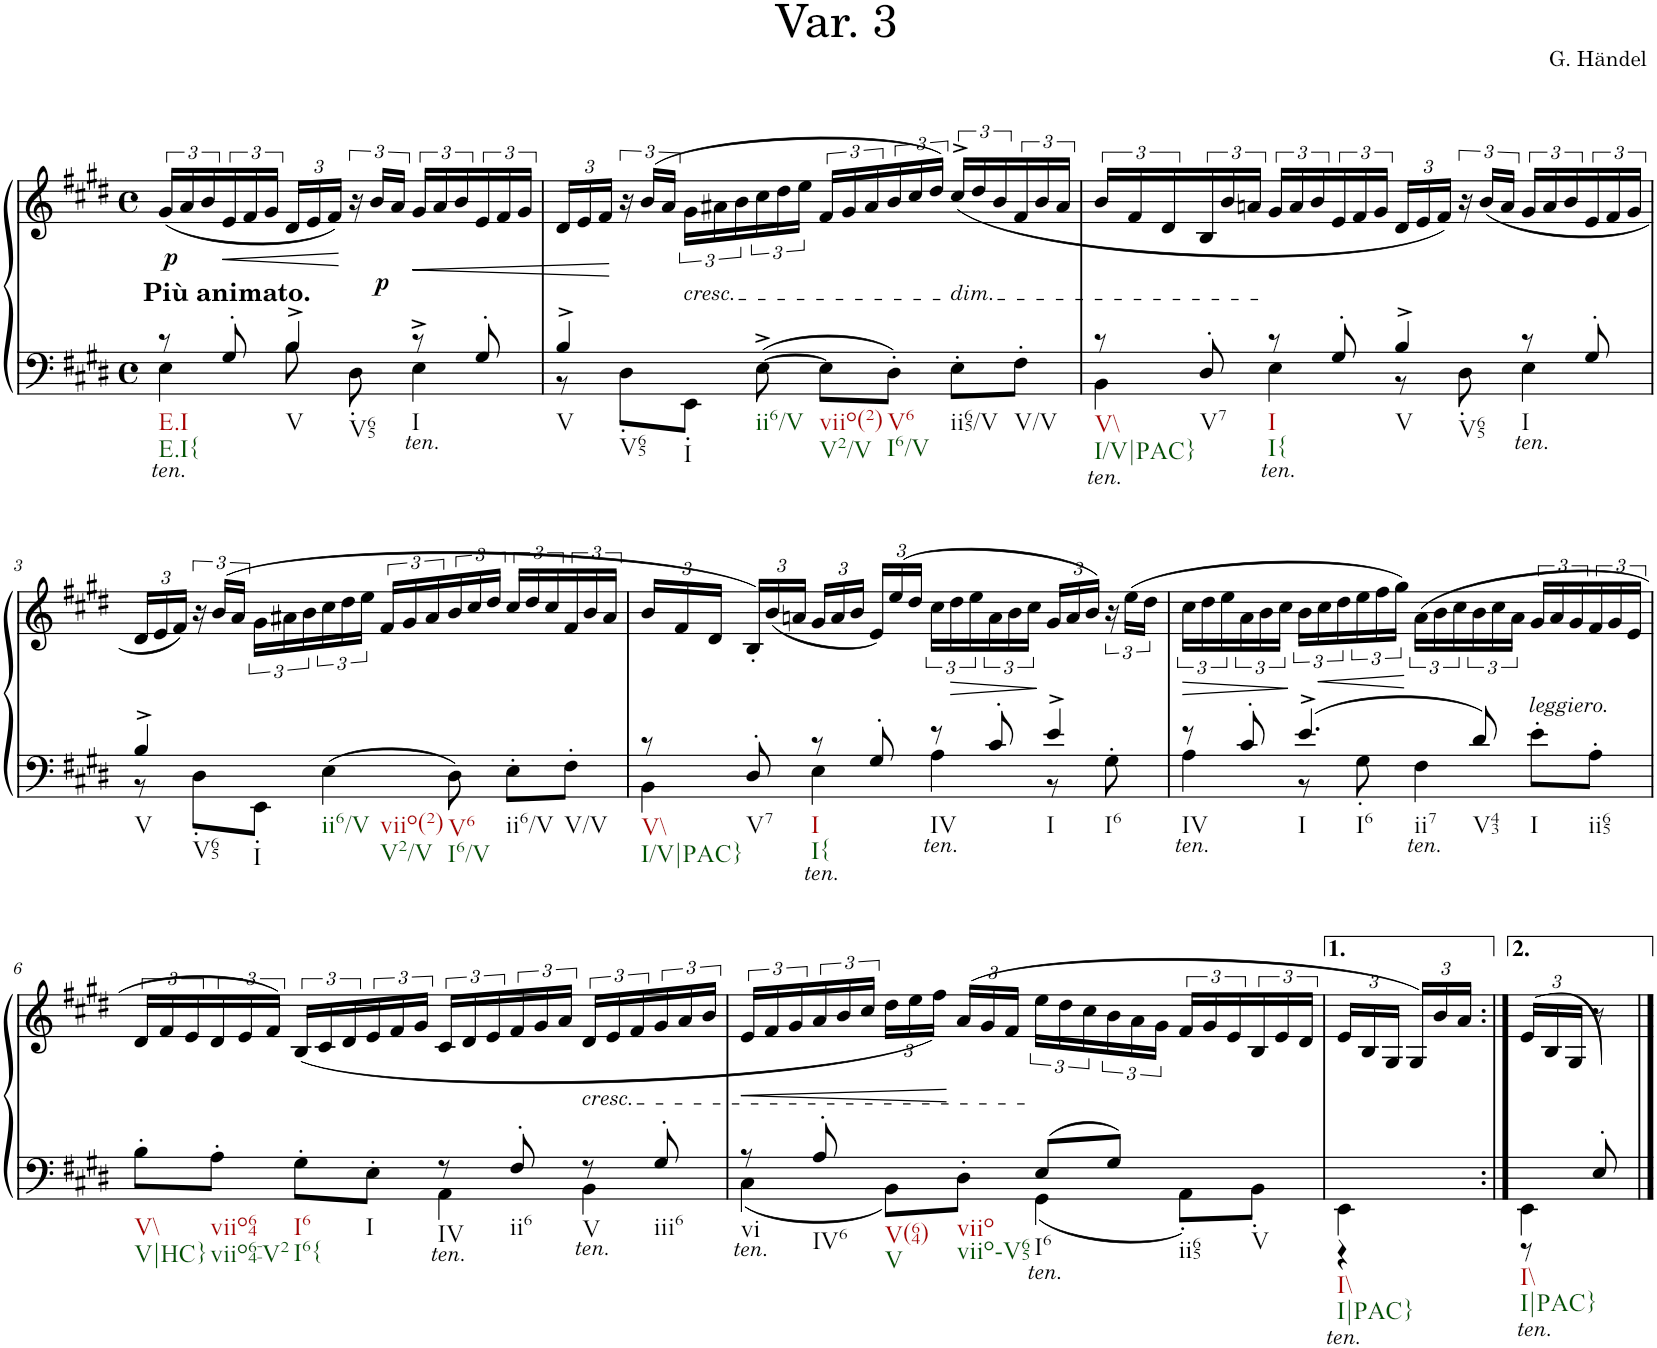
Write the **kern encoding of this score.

**kern	**kern	**dynam
*part1	*part1	*part1
*staff2	*staff1	*staff1/2
*I"Piano	*	*
*I'Pno.	*	*
*clefF4	*clefG2	*
*k[f#c#g#d#]	*k[f#c#g#d#]	*
*M4/4	*M4/4	*
*met(c)	*met(c)	*
=	=	=
*^	*	*
!	!	!LO:TX:b:B:t=Più animato.	!
!LO:TX:b:i:t=ten.	!	!	!
!LO:TX:b:t=E.I	!	!	!
!LO:TX:b:t=E.I{	!	!	!
!	!	!	!LO:DY:b
8r	4E\	(24g#/LL	p
.	.	24a/	.
.	.	24b/	.
!	!	!	!LO:HP:b
8G#'/	.	24e/	<
.	.	24f#/	.
.	.	24g#/JJ	.
*	*	*Xbrackettup	*
!LO:TX:b:t=V	!	!	!
!LO:TX:b:t=V65	!	!	!
4B^/	8B\	24d#/LL	.
.	.	24e/	.
.	.	24f#/JJ)	.
*	*	*brackettup	*
.	8D#'\	24r	[
!	!	!	!LO:DY:b
.	.	24b/LL	p
.	.	24a/JJ	.
!LO:TX:b:i:t=ten.	!	!	!
!LO:TX:b:t=I	!	!	!
!	!	!	!LO:HP:b
8r	4E^>\	24g#/LL	<
.	.	24a/	.
.	.	24b/	.
8G#'/	.	24e/	.
.	.	24f#/	.
.	.	24g#/JJ	.
=1	=1	=1	=1
*	*	*Xbrackettup	*
!LO:TX:b:t=V	!	!	!
!LO:TX:b:t=V65	!	!	!
4B^/	8r	24d#/LL	.
.	.	24e/	.
.	.	24f#/JJ	.
*	*	*brackettup	*
.	8D#'\L	24r	[
.	.	(24b/LL	.
.	.	24a/JJ	.
!	!	!LO:TX:b:i:t=cresc.	!
!LO:TX:b:t=I	!	!	!
8ryy	8EE'\J	24g#\LL	.
.	.	24a#X\	.
.	.	24b\	.
!LO:TX:b:t=ii6/V	!	!	!
[8E^>\	2ryy	24cc#\	.
.	.	24dd#\	.
.	.	24ee\JJ	.
!LO:TX:b:t=viio(2)	!	!	!
!LO:TX:b:t=V2/V	!	!	!
8E\L]	.	24f#/LL	.
.	.	24g#/	.
.	.	24a#/	.
!LO:TX:b:t=V6	!	!	!
!LO:TX:b:t=I6/V	!	!	!
8D#'>\J	.	24b/	.
.	.	24cc#/	.
.	.	24dd#/JJ)	.
!	!	!LO:TX:b:i:t=dim.	!
!LO:TX:b:t=ii65/V	!	!	!
8E'\L	.	(24cc#^>/LL	.
.	.	24dd#/	.
.	.	24b/	.
!LO:TX:b:t=V/V	!	!	!
8F#'\J	8ryy	24f#/	.
.	.	24b/	.
.	.	24a#/JJ	.
=2	=2	=2	=2
!LO:TX:b:i:t=ten.	!	!	!
!LO:TX:b:t=V\\	!	!	!
!LO:TX:b:t=I/V|PAC}	!	!	!
8r	4BB\	24b/LL	.
.	.	24f#/	.
.	.	24d#/	.
!LO:TX:b:t=V7	!	!	!
8D#'/	.	24B/	.
.	.	24b/	.
.	.	24an/JJ	.
!LO:TX:b:i:t=ten.	!	!	!
!LO:TX:b:t=I	!	!	!
!LO:TX:b:t=I{	!	!	!
8r	4E\	24g#/LL	.
.	.	24a/	.
.	.	24b/	.
8G#'/	.	24e/	.
.	.	24f#/	.
.	.	24g#/JJ	.
*	*	*Xbrackettup	*
!LO:TX:b:t=V	!	!	!
!LO:TX:b:t=V65	!	!	!
4B^/	8r	24d#/LL	.
.	.	24e/	.
.	.	24f#/JJ)	.
*	*	*brackettup	*
.	8D#'\	24r	.
.	.	(24b/LL	.
.	.	24a/JJ	.
!LO:TX:b:i:t=ten.	!	!	!
!LO:TX:b:t=I	!	!	!
8r	4E\	24g#/LL	.
.	.	24a/	.
.	.	24b/	.
8G#'/	.	24e/	.
.	.	24f#/	.
.	.	24g#/JJ	.
!!LO:LB:g=z
=3	=3	=3	=3
*	*	*Xbrackettup	*
!LO:TX:b:t=V	!	!	!
!LO:TX:b:t=V65	!	!	!
4B^/	8r	24d#/LL	.
.	.	24e/	.
.	.	24f#/JJ)	.
*	*	*brackettup	*
.	8D#'\L	24r	.
.	.	(24b/LL	.
.	.	24a/JJ	.
!LO:TX:b:t=I	!	!	!
8ryy	8EE'\J	24g#\LL	.
.	.	24a#X\	.
.	.	24b\	.
!LO:TX:b:t=ii6/V	!	!	!
!LO:TX:b:t=viio(2)	!	!	!
!LO:TX:b:t=V2/V	!	!	!
4E\	2ryy	24cc#\	.
.	.	24dd#\	.
.	.	24ee\JJ	.
.	.	24f#/LL	.
.	.	24g#/	.
.	.	24a#/	.
!LO:TX:b:t=V6	!	!	!
!LO:TX:b:t=I6/V	!	!	!
8D#\	.	24b/	.
.	.	24cc#/	.
.	.	24dd#/JJ	.
!LO:TX:b:t=ii6/V	!	!	!
8E'\L	.	24cc#/LL	.
.	.	24dd#/	.
.	.	24cc#/	.
!LO:TX:b:t=V/V	!	!	!
8F#'\J	8ryy	24f#/	.
.	.	24b/	.
.	.	24a#/JJ	.
=4	=4	=4	=4
*	*	*Xbrackettup	*
!LO:TX:b:t=V\\	!	!	!
!LO:TX:b:t=I/V|PAC}	!	!	!
8r	4BB\	24b/LL	.
.	.	24f#/	.
.	.	24d#/JJ	.
!LO:TX:b:t=V7	!	!	!
8D#'/	.	24B'/LL)	.
.	.	(24b/	.
.	.	24an/JJ	.
!LO:TX:b:i:t=ten.	!	!	!
!LO:TX:b:t=I	!	!	!
!LO:TX:b:t=I{	!	!	!
8r	4E\	24g#/LL	.
.	.	24a/	.
.	.	24b/JJ	.
8G#'/	.	24e/LL)	.
.	.	(24ee/	.
.	.	24dd#/JJ	.
*	*	*brackettup	*
!LO:TX:b:i:t=ten.	!	!	!
!LO:TX:b:t=IV	!	!	!
8r	4A\	24cc#\LL	.
!	!	!	!LO:HP:b
.	.	24dd#\	>
.	.	24ee\	.
8c#'/	.	24a\	.
.	.	24b\	.
.	.	24cc#\JJ	.
*	*	*Xbrackettup	*
!LO:TX:b:t=I	!	!	!
!LO:TX:b:t=I6	!	!	!
4e^/	8r	24g#/LL	]
.	.	24a/	.
.	.	24b/JJ)	.
*	*	*brackettup	*
.	8G#'>\	24r	.
.	.	(24ee\LL	.
.	.	24dd#\JJ	.
=5	=5	=5	=5
!LO:TX:b:i:t=ten.	!	!	!
!LO:TX:b:t=IV	!	!	!
!	!	!	!LO:HP:b
8r	4A\	24cc#\LL	>
.	.	24dd#\	.
.	.	24ee\	.
8c#'/	.	24a\	.
.	.	24b\	.
.	.	24cc#\JJ	.
!LO:TX:b:t=I	!	!	!
!LO:TX:b:t=I6	!	!	!
!LO:TX:b:t=ii7	!	!	!
4.e^/	8r	24b\LL	]
!	!	!	!LO:HP:b
.	.	24cc#\	<
.	.	24dd#\	.
.	8G#'\	24ee\	.
.	.	24ff#\	.
.	.	24gg#\JJ)	.
!	!LO:TX:b:i:t=ten.	!	!
.	4F#\	(24a\LL	[
.	.	24b\	.
.	.	24cc#\	.
!LO:TX:b:t=V43	!	!	!
8d#/	.	24b\	.
.	.	24cc#\	.
.	.	24a\JJ	.
!LO:TX:a:i:t=leggiero.	!	!	!
!LO:TX:b:t=I	!	!	!
8e'\L	4ryy	24g#/LL	.
.	.	24a/	.
.	.	24g#/	.
!LO:TX:b:t=ii65	!	!	!
8A'\J	.	24f#/	.
.	.	24g#/	.
.	.	24e/JJ	.
!!LO:LB:g=z
=6	=6	=6	=6
!LO:TX:b:t=V\\	!	!	!
!LO:TX:b:t=V|HC}	!	!	!
8B'\L	2ryy	24d#/LL	.
.	.	24f#/	.
.	.	24e/	.
!LO:TX:b:t=viio64	!	!	!
!LO:TX:b:t=viio64-V2	!	!	!
8A'\J	.	24d#/	.
.	.	24e/	.
.	.	24f#/JJ)	.
!LO:TX:b:t=I6	!	!	!
!LO:TX:b:t=I6{	!	!	!
8G#'\L	.	(<24B/LL	.
.	.	24c#/	.
.	.	24d#/	.
!LO:TX:b:t=I	!	!	!
8E'\J	.	24e/	.
.	.	24f#/	.
.	.	24g#/JJ	.
!LO:TX:b:i:t=ten.	!	!	!
!LO:TX:b:t=IV	!	!	!
8r	4AA\	24c#/LL	.
.	.	24d#/	.
.	.	24e/	.
!LO:TX:b:t=ii6	!	!	!
8F#'/	.	24f#/	.
.	.	24g#/	.
.	.	24a/JJ	.
!	!	!LO:TX:b:i:t=cresc.	!
!LO:TX:b:i:t=ten.	!	!	!
!LO:TX:b:t=V	!	!	!
8r	4BB\	24d#/LL	.
.	.	24e/	.
.	.	24f#/	.
!LO:TX:b:t=iii6	!	!	!
8G#'/	.	24g#/	.
.	.	24a/	.
.	.	24b/JJ	.
=7	=7	=7	=7
!LO:TX:b:i:t=ten.	!	!	!
!LO:TX:b:t=vi	!	!	!
!	!	!	!LO:HP:b
8r	4C#\	24e/LL	<
.	.	24f#/	.
.	.	24g#/	.
!LO:TX:b:t=IV6	!	!	!
8A'/	.	24a/	.
.	.	24b/	.
.	.	24cc#/JJ	.
*	*	*Xbrackettup	*
!LO:TX:b:t=V(64)	!	!	!
!LO:TX:b:t=V	!	!	!
!LO:TX:b:t=viio	!	!	!
!LO:TX:b:t=viio-V65	!	!	!
4ryy	8BB\L	24dd#\LL	.
.	.	24ee\	.
.	.	24ff#\JJ)	.
.	8D#'>\J	(24a/LL	[
.	.	24g#/	.
.	.	24f#/JJ	.
*	*	*brackettup	*
!LO:TX:b:i:t=ten.	!	!	!
!LO:TX:b:t=I6	!	!	!
8E/L	4GG#\	24ee\LL	.
.	.	24dd#\	.
.	.	24cc#\	.
8G#/J	.	24b\	.
.	.	24a\	.
.	.	24g#\JJ	.
!LO:TX:b:t=ii65	!	!	!
!LO:TX:b:t=V	!	!	!
4ryy	8AA'\L	24f#/LL	.
.	.	24g#/	.
.	.	24e/	.
.	8BB'\J	24B/	.
.	.	24e/	.
.	.	24d#/JJ	.
=8	=8	=8	=8
*	*	*Xbrackettup	*
!LO:TX:b:i:t=ten.	!	!	!
!LO:TX:b:t=I\\	!	!	!
!LO:TX:b:t=I|PAC}	!	!	!
4EE\	4r	24e/LL	.
.	.	24B/	.
.	.	24G#/JJ	.
.	.	24G#/LL)	.
.	.	24b/	.
.	.	24a/JJ	.
=8X1:|!	=8X1:|!	=8X1:|!	=8X1:|!
!LO:TX:b:i:t=ten.	!	!	!
!LO:TX:b:t=I\\	!	!	!
!LO:TX:b:t=I|PAC}	!	!	!
4EE\	8r	(>24e/LL	.
.	.	24B/	.
.	.	24G#/JJ	.
.	8E'/)	8r	.
*v	*v	*	*
==	==	==
*-	*-	*-
